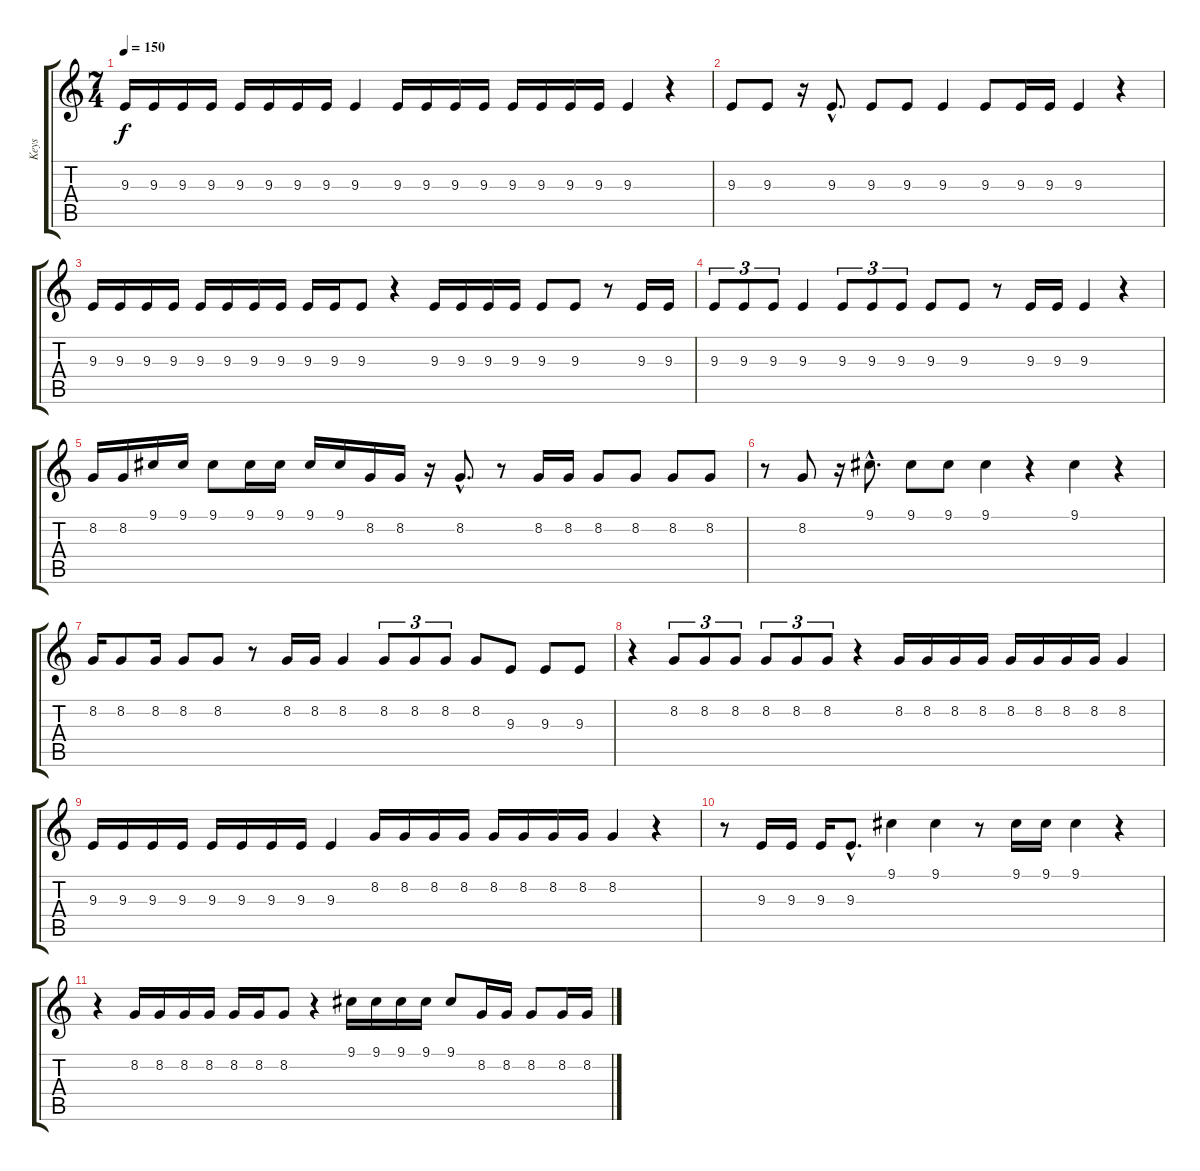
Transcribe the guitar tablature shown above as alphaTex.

\track ("Keys" "Keys") {instrument electricpiano1}
\staff {score tabs}
\tuning (E4 B3 G3 D3 A2 E2) {hide}
\ts (7 4)
\tempo 150
\clef g2
\ks c
9.3.16{dy f} 9.3.16 9.3.16 9.3.16 9.3.16 9.3.16 9.3.16 9.3.16 9.3.4 9.3.16 9.3.16 9.3.16 9.3.16 9.3.16 9.3.16 9.3.16 9.3.16 9.3.4 r.4 |
9.3.8 9.3.8 r.16 9.3{hac}.8{d} 9.3.8 9.3.8 9.3.4 9.3.8 9.3.16 9.3.16 9.3.4 r.4 |
9.3.16 9.3.16 9.3.16 9.3.16 9.3.16 9.3.16 9.3.16 9.3.16 9.3.16 9.3.16 9.3.8 r.4 9.3.16 9.3.16 9.3.16 9.3.16 9.3.8 9.3.8 r.8 9.3.16 9.3.16 |
9.3.8{tu (3 2)} 9.3.8{tu (3 2)} 9.3.8{tu (3 2)} 9.3.4 9.3.8{tu (3 2)} 9.3.8{tu (3 2)} 9.3.8{tu (3 2)} 9.3.8 9.3.8 r.8 9.3.16 9.3.16 9.3.4 r.4 |
8.2.16 8.2.16 9.1.16 9.1.16 9.1.8 9.1.16 9.1.16 9.1.16 9.1.16 8.2.16 8.2.16 r.16 8.2{hac}.8{d} r.8 8.2.16 8.2.16 8.2.8 8.2.8 8.2.8 8.2.8 |
r.8 8.2.8 r.16 9.1{hac}.8{d} 9.1.8 9.1.8 9.1.4 r.4 9.1.4 r.4 |
8.2.16 8.2.8 8.2.16 8.2.8 8.2.8 r.8 8.2.16 8.2.16 8.2.4 8.2.8{tu (3 2)} 8.2.8{tu (3 2)} 8.2.8{tu (3 2)} 8.2.8 9.3.8 9.3.8 9.3.8 |
r.4 8.2.8{tu (3 2)} 8.2.8{tu (3 2)} 8.2.8{tu (3 2)} 8.2.8{tu (3 2)} 8.2.8{tu (3 2)} 8.2.8{tu (3 2)} r.4 8.2.16 8.2.16 8.2.16 8.2.16 8.2.16 8.2.16 8.2.16 8.2.16 8.2.4 |
9.3.16 9.3.16 9.3.16 9.3.16 9.3.16 9.3.16 9.3.16 9.3.16 9.3.4 8.2.16 8.2.16 8.2.16 8.2.16 8.2.16 8.2.16 8.2.16 8.2.16 8.2.4 r.4 |
r.8 9.3.16 9.3.16 9.3.16 9.3{hac}.8{d} 9.1.4 9.1.4 r.8 9.1.16 9.1.16 9.1.4 r.4 |
r.4 8.2.16 8.2.16 8.2.16 8.2.16 8.2.16 8.2.16 8.2.8 r.4 9.1.16 9.1.16 9.1.16 9.1.16 9.1.8 8.2.16 8.2.16 8.2.8 8.2.16 8.2.16
